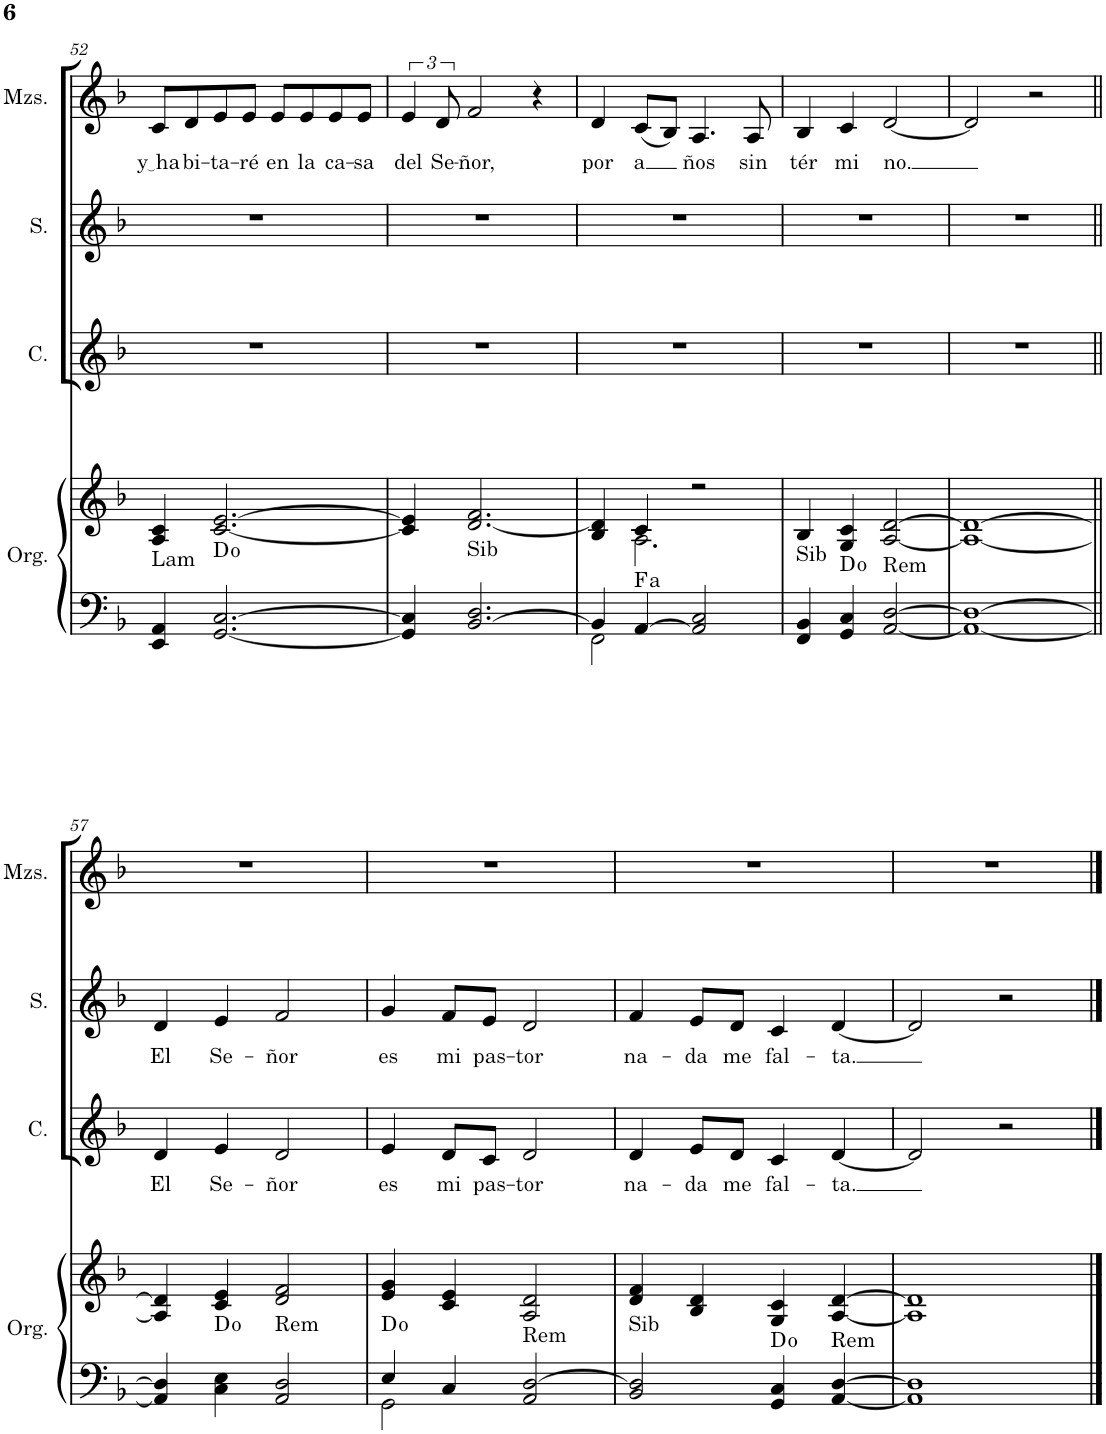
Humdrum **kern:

**kern	**kern	**harte	**kern	**text	**kern	**text	**kern	**text
*part4	*part4	*part4	*part3	*part3	*part2	*part2	*part1	*part1
*staff5	*staff4	*	*staff3	*staff3	*staff2	*staff2	*staff1	*staff1
*I"Órgano	*	*	*I"Contralto	*	*I"Soprano	*	*I"Solista	*
*	*	*	*I'C.	*	*I'S.	*	*	*
!!LO:PB:g=z
*clefF4	*clefG2	*	*clefG2	*	*clefG2	*	*clefG2	*
*k[b-]	*k[b-]	*	*k[b-]	*	*k[b-]	*	*k[b-]	*
*M4/4	*M4/4	*	*M4/4	*	*M4/4	*	*M4/4	*
=52	=52	=52	=52	=52	=52	=52	=52	=52
!	!	!LO:H:kt=Lam	!	!	!	!	!	!LO:LY:b
4EE/ 4AA/	4A/ 4c/	N	1r	.	1r	.	8c/L	y ha
!	!	!	!	!	!	!	!	!LO:LY:b
.	.	.	.	.	.	.	8d/	-bi-
!	!	!	!	!	!	!	!	!LO:LY:b
[2.GG/ [2.C/	[2.c/ [2.e/	D:dim	.	.	.	.	8e/	-ta-
!	!	!	!	!	!	!	!	!LO:LY:b
.	.	.	.	.	.	.	8e/J	-ré
!	!	!	!	!	!	!	!	!LO:LY:b
.	.	.	.	.	.	.	8e/L	en
!	!	!	!	!	!	!	!	!LO:LY:b
.	.	.	.	.	.	.	8e/	la
!	!	!	!	!	!	!	!	!LO:LY:b
.	.	.	.	.	.	.	8e/	ca-
!	!	!	!	!	!	!	!	!LO:LY:b
.	.	.	.	.	.	.	8e/J	-sa
=53	=53	=53	=53	=53	=53	=53	=53	=53
!	!	!	!	!	!	!	!	!LO:LY:b
4GG/] 4C/]	4c/] 4e/]	.	1r	.	1r	.	6e/	del
!	!	!	!	!	!	!	!	!LO:LY:b
.	.	.	.	.	.	.	12d/	Se-
!	!	!LO:H:kt=Sib	!	!	!	!	!	!LO:LY:b
[2.BB-/ 2.D/	[2.d/ 2.f/	N	.	.	.	.	2f/	-ñor,
.	.	.	.	.	.	.	4r	.
=54	=54	=54	=54	=54	=54	=54	=54	=54
*^	*^	*	*	*	*	*	*	*
!	!	!	!	!	!	!	!	!	!	!LO:LY:b
4BB-/]	2FF\	4B-/ 4d/]	4ryy	.	1r	.	1r	.	4d/	por
!	!	!	!	!LO:H:kt=a	!	!	!	!	!	!LO:LY:b
[4AA/	.	4c/	2.A\	.	.	.	.	.	(8c/L	a
.	.	.	.	.	.	.	.	.	8B-/J)	.
!	!	!	!	!	!	!	!	!	!	!LO:LY:b
2AA/] 2C/	2ryy	2r	.	.	.	.	.	.	4.A/	ños
!	!	!	!	!	!	!	!	!	!	!LO:LY:b
.	.	.	.	.	.	.	.	.	8A/	sin
*v	*v	*	*	*	*	*	*	*	*	*
*	*v	*v	*	*	*	*	*	*	*
=55	=55	=55	=55	=55	=55	=55	=55	=55
!	!	!LO:H:kt=Sib	!	!	!	!	!	!LO:LY:b
4FF/ 4BB-/	4B-/	N	1r	.	1r	.	4B-/	tér
!	!	!	!	!	!	!	!	!LO:LY:b
4GG/ 4C/	4G/ 4c/	D:dim	.	.	.	.	4c/	mi
!	!	!LO:H:kt=Rem	!	!	!	!	!	!LO:LY:b
[2AA/ [2D/	[2A/ [2d/	N	.	.	.	.	[2d/	-no.
=56	=56	=56	=56	=56	=56	=56	=56	=56
1AA_ 1D_	1A_ 1d_	.	1r	.	1r	.	2d/]	.
.	.	.	.	.	.	.	2r	.
!!LO:LB:g=z
=57||	=57||	=57||	=57||	=57||	=57||	=57||	=57||	=57||
!	!	!	!	!LO:LY:b	!	!LO:LY:b	!	!
4AA/] 4D/]	4A/] 4d/]	.	4d/	El	4d/	El	1r	.
!	!	!	!	!LO:LY:b	!	!LO:LY:b	!	!
4C\ 4E\	4c/ 4e/	D:dim	4e/	Se-	4e/	Se-	.	.
!	!	!LO:H:kt=Rem	!	!LO:LY:b	!	!LO:LY:b	!	!
2AA/ 2D/	2d/ 2f/	N	2d/	-ñor	2f/	-ñor	.	.
=58	=58	=58	=58	=58	=58	=58	=58	=58
*^	*	*	*	*	*	*	*	*
!	!	!	!	!	!LO:LY:b	!	!LO:LY:b	!	!
4E/	2GG\	4e/ 4g/	D:dim	4e/	es	4g/	es	1r	.
!	!	!	!	!	!LO:LY:b	!	!LO:LY:b	!	!
4C/	.	4c/ 4e/	.	8d/L	mi	8f/L	mi	.	.
!	!	!	!	!	!LO:LY:b	!	!LO:LY:b	!	!
.	.	.	.	8c/J	pas-	8e/J	pas-	.	.
!	!	!	!LO:H:kt=Rem	!	!LO:LY:b	!	!LO:LY:b	!	!
2AA/ [2D/	2ryy	2A/ 2d/	N	2d/	-tor	2d/	-tor	.	.
=59	=59	=59	=59	=59	=59	=59	=59	=59	=59
!	!	!	!LO:H:kt=Sib	!	!LO:LY:b	!	!LO:LY:b	!	!
*v	*v	*	*	*	*	*	*	*	*
2BB-/ 2D/]	4d/ 4f/	N	4d/	na-	4f/	na-	1r	.
!	!	!	!	!LO:LY:b	!	!LO:LY:b	!	!
.	4B-/ 4d/	.	8e/L	-da	8e/L	-da	.	.
!	!	!	!	!LO:LY:b	!	!LO:LY:b	!	!
.	.	.	8d/J	me	8d/J	me	.	.
!	!	!	!	!LO:LY:b	!	!LO:LY:b	!	!
4GG/ 4C/	4G/ 4c/	D:dim	4c/	fal-	4c/	fal-	.	.
!	!	!LO:H:kt=Rem	!	!LO:LY:b	!	!LO:LY:b	!	!
[4AA/ [4D/	[4A/ [4d/	N	[4d/	-ta.	[4d/	-ta.	.	.
=60	=60	=60	=60	=60	=60	=60	=60	=60
1AA] 1D]	1A] 1d]	.	2d/]	.	2d/]	.	1r	.
.	.	.	2r	.	2r	.	.	.
==	==	==	==	==	==	==	==	==
*-	*-	*-	*-	*-	*-	*-	*-	*-
